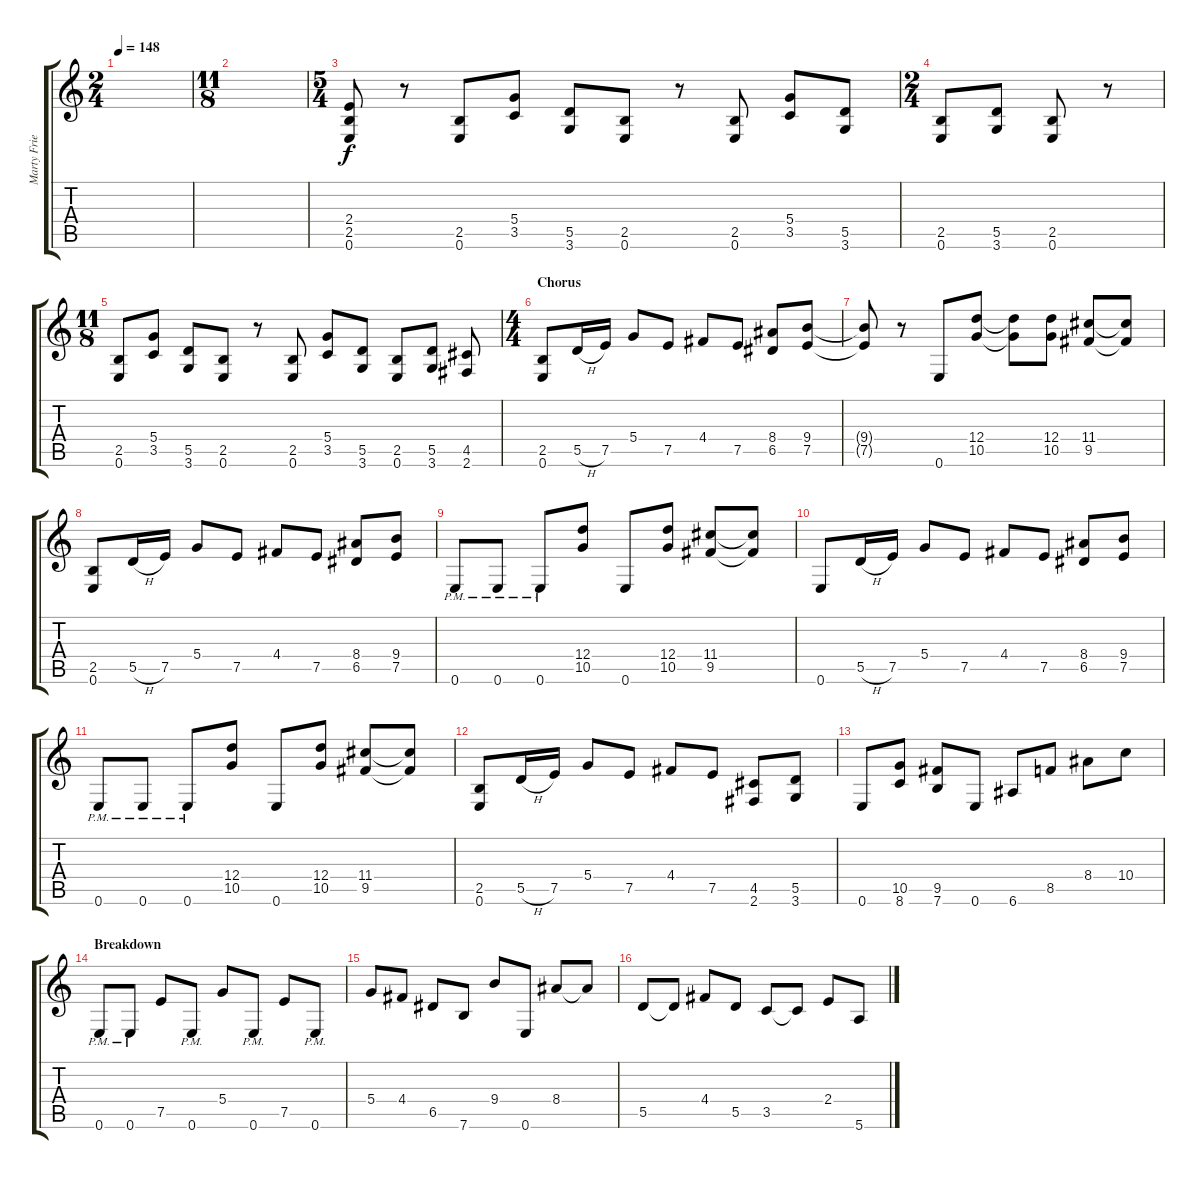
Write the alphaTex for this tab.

\track ("Marty Friedman" "Marty Frie") {instrument distortionguitar}
\staff {score tabs}
\tuning (E4 B3 G3 D3 A2 E2) {hide}
\ts (2 4)
\tempo 148
\clef g2
\ks c
|
\ts (11 8)
|
\ts (5 4)
(2.4 2.5 0.6).8 r.8 (2.5 0.6).8 (5.4 3.5).8 (5.5 3.6).8 (2.5 0.6).8 r.8 (2.5 0.6).8 (5.4 3.5).8 (5.5 3.6).8 |
\ts (2 4)
(2.5 0.6).8 (5.5 3.6).8 (2.5 0.6).8 r.8 |
\ts (11 8)
(2.5 0.6).8 (5.4 3.5).8 (5.5 3.6).8 (2.5 0.6).8 r.8 (2.5 0.6).8 (5.4 3.5).8 (5.5 3.6).8 (2.5 0.6).8 (5.5 3.6).8 (4.5 2.6).8 |
\ts (4 4)
\section ("" "Chorus")
(2.5 0.6).8 5.5{h}.16 7.5.16 5.4.8 7.5.8 4.4.8 7.5.8 (8.4 6.5).8 (9.4 7.5).8 |
(9.4{t} 7.5{t}).8 r.8 0.6.8 (12.4 10.5).8 (12.4{t} 10.5{t}).8 (12.4 10.5).8 (11.4 9.5).8 (11.4{t} 9.5{t}).8 |
(2.5 0.6).8 5.5{h}.16 7.5.16 5.4.8 7.5.8 4.4.8 7.5.8 (8.4 6.5).8 (9.4 7.5).8 |
0.6{pm}.8 0.6{pm}.8 0.6{pm}.8 (12.4 10.5).8 0.6.8 (12.4 10.5).8 (11.4 9.5).8 (11.4{t} 9.5{t}).8 |
0.6.8 5.5{h}.16 7.5.16 5.4.8 7.5.8 4.4.8 7.5.8 (8.4 6.5).8 (9.4 7.5).8 |
0.6{pm}.8 0.6{pm}.8 0.6{pm}.8 (12.4 10.5).8 0.6.8 (12.4 10.5).8 (11.4 9.5).8 (11.4{t} 9.5{t}).8 |
(2.5 0.6).8 5.5{h}.16 7.5.16 5.4.8 7.5.8 4.4.8 7.5.8 (4.5 2.6).8 (5.5 3.6).8 |
0.6.8 (10.5 8.6).8 (9.5 7.6).8 0.6.8 6.6.8 8.5.8 8.4.8 10.4.8 |
\section ("" "Breakdown")
0.6{pm}.8 0.6{pm}.8 7.5.8 0.6{pm}.8 5.4.8 0.6{pm}.8 7.5.8 0.6{pm}.8 |
5.4.8 4.4.8 6.5.8 7.6.8 9.4.8 0.6.8 8.4.8 8.4{t}.8 |
5.5.8 5.5{t}.8 4.4.8 5.5.8 3.5.8 3.5{t}.8 2.4.8 5.6.8
